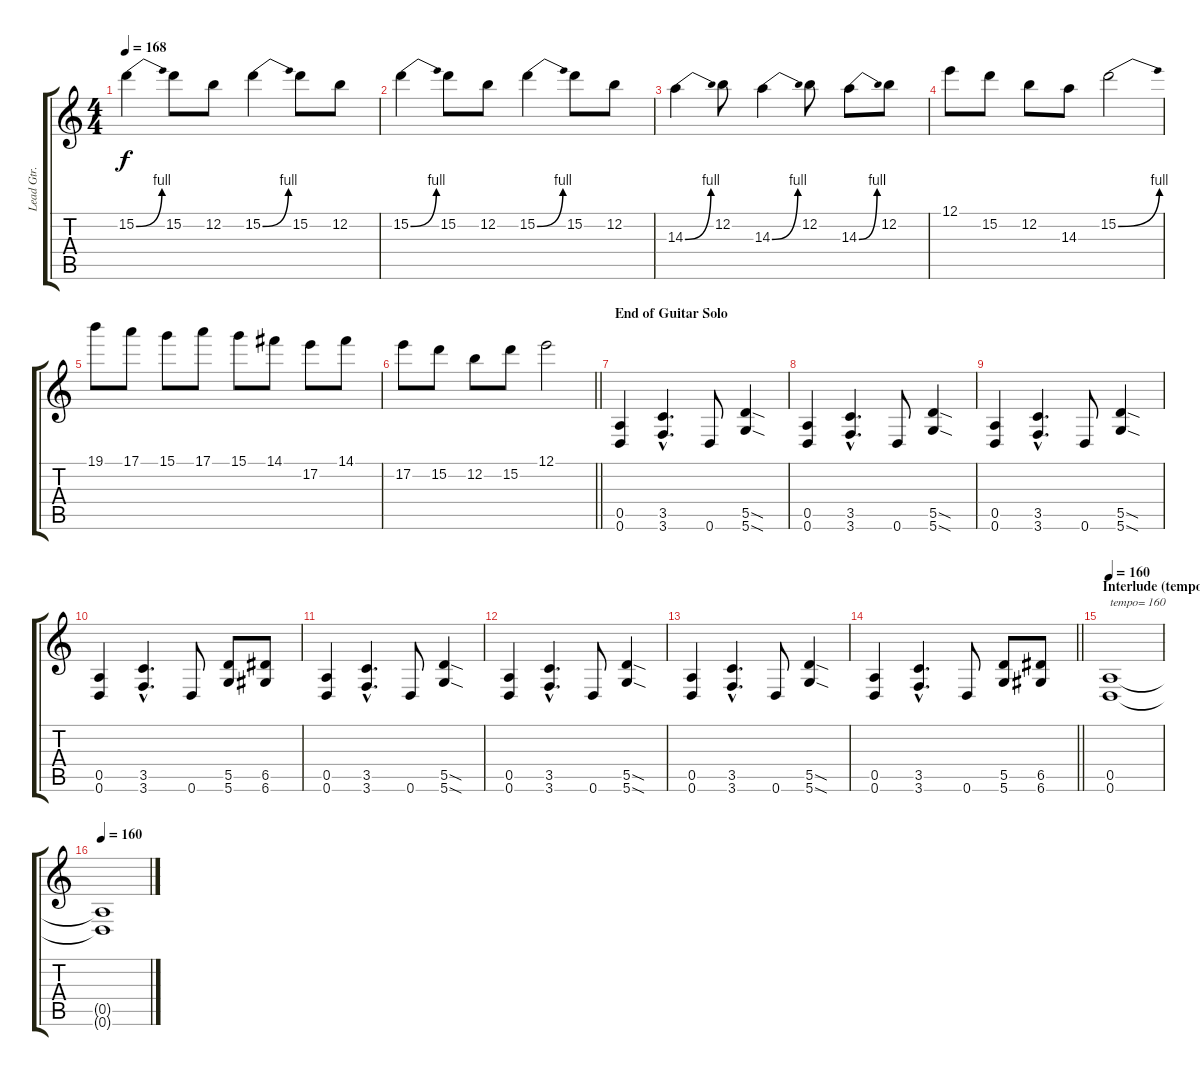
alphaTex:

\track ("Lead Gtr. (T. Kielinen)" "Lead Gtr. ") {instrument distortionguitar}
\staff {score tabs}
\tuning (E4 B3 G3 D3 A2 D2) {hide}
\ts (4 4)
\tempo 168
\clef g2
\ks c
15.2{be (bend 0 0 60 4)}.4{dy f} 15.2.8 12.2.8 15.2{be (bend 0 0 60 4)}.4 15.2.8 12.2.8 |
15.2{be (bend 0 0 60 4)}.4 15.2.8 12.2.8 15.2{be (bend 0 0 60 4)}.4 15.2.8 12.2.8 |
14.3{be (bend 0 0 60 4)}.4 12.2.8 14.3{be (bend 0 0 60 4)}.4 12.2.8 14.3{be (bend 0 0 60 4)}.8 12.2.8 |
12.1.8 15.2.8 12.2.8 14.3.8 15.2{be (bend 0 0 60 4)}.2 |
19.1.8 17.1.8 15.1.8 17.1.8 15.1.8 14.1.8 17.2.8 14.1.8 |
\barLineRight lightlight
17.2.8 15.2.8 12.2.8 15.2.8 12.1.2 |
\section ("" "End of Guitar Solo ")
(0.5 0.6).4 (3.5{hac} 3.6{hac}).4{d} 0.6.8 (5.5{sod} 5.6{sod}).4 |
(0.5 0.6).4 (3.5{hac} 3.6{hac}).4{d} 0.6.8 (5.5{sod} 5.6{sod}).4 |
(0.5 0.6).4 (3.5{hac} 3.6{hac}).4{d} 0.6.8 (5.5{sod} 5.6{sod}).4 |
(0.5 0.6).4 (3.5{hac} 3.6{hac}).4{d} 0.6.8 (5.5 5.6).8 (6.5 6.6).8 |
(0.5 0.6).4 (3.5{hac} 3.6{hac}).4{d} 0.6.8 (5.5{sod} 5.6{sod}).4 |
(0.5 0.6).4 (3.5{hac} 3.6{hac}).4{d} 0.6.8 (5.5{sod} 5.6{sod}).4 |
(0.5 0.6).4 (3.5{hac} 3.6{hac}).4{d} 0.6.8 (5.5{sod} 5.6{sod}).4 |
\barLineRight lightlight
(0.5 0.6).4 (3.5{hac} 3.6{hac}).4{d} 0.6.8 (5.5 5.6).8 (6.5 6.6).8 |
\section ("" "Interlude (tempo: 160)")
\tempo 160
(0.5 0.6).1{txt "tempo= 160"} |
\tempo 160
(0.5{t} 0.6{t}).1
